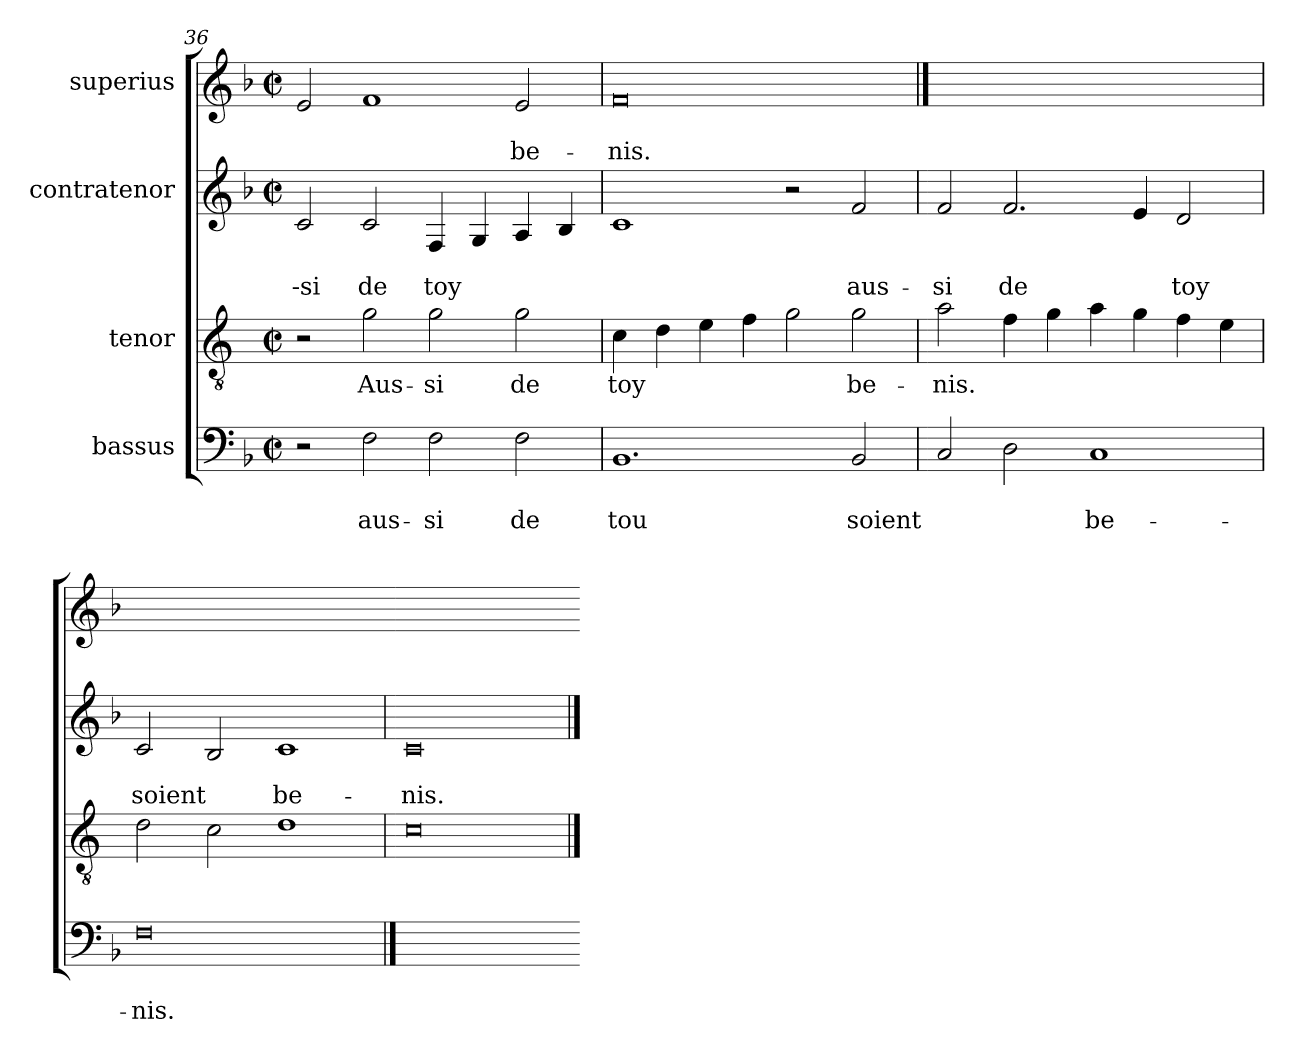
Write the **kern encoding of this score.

**kern	**text	**text	**kern	**text	**kern	**text	**text	**kern	**text	**text
*part4	*part4	*part4	*part3	*part3	*part2	*part2	*part2	*part1	*part1	*part1
*staff4	*staff4	*staff4	*staff3	*staff3	*staff2	*staff2	*staff2	*staff1	*staff1	*staff1
*I"bassus	*	*	*I"tenor	*	*I"contratenor	*	*	*I"superius	*	*
!!LO:LB:g=z
*clefF4	*	*	*clefGv2	*	*clefG2	*	*	*clefG2	*	*
*	*	*	*ITrd4c7	*	*	*	*	*	*	*
*k[b-]	*	*	*k[b-]	*	*k[b-]	*	*	*k[b-]	*	*
*F:	*	*	*F:	*	*F:	*	*	*F:	*	*
*M4/2	*	*	*M4/2	*	*M4/2	*	*	*M4/2	*	*
*met(c|)	*	*	*met(c|)	*	*met(c|)	*	*	*met(c|)	*	*
=36	=36	=36	=36	=36	=36	=36	=36	=36	=36	=36
!	!	!	!	!	!	!	!LO:LY:b	!	!	!
2r	.	.	2r	.	2c	.	--si	2e	.	.
!	!	!LO:LY:b	!	!LO:LY:b	!	!	!LO:LY:b	!	!	!
2F	.	aus-	2c	Aus-	2c	.	de	1f	.	.
!	!	!LO:LY:b	!	!LO:LY:b	!	!	!LO:LY:b	!	!	!
2F	.	-si	2c	-si	4F	.	toy	.	.	.
.	.	.	.	.	4G	.	.	.	.	.
!	!	!LO:LY:b	!	!LO:LY:b	!	!	!	!	!	!LO:LY:b
2F	.	de	2c	de	4A	.	.	2e	.	be-
.	.	.	.	.	4B-	.	.	.	.	.
=37	=37	=37	=37	=37	=37	=37	=37	=37	=37	=37
!	!	!LO:LY:b	!	!LO:LY:b	!	!	!	!	!	!LO:LY:b
1.BB-	.	tou	4F	toy	1c	.	.	0f	.	-nis.
.	.	.	4G	.	.	.	.	.	.	.
.	.	.	4A	.	.	.	.	.	.	.
.	.	.	4B-	.	.	.	.	.	.	.
.	.	.	2c	.	2r	.	.	.	.	.
!	!	!LO:LY:b	!	!LO:LY:b	!	!	!LO:LY:b	!	!	!
2BB-	.	soient	2c	be-	2f	.	aus-	.	.	.
=	==	==	=	==	=	==	==	==	==	==
!	!	!	!	!LO:LY:b	!	!	!LO:LY:b	!	!	!
2C	.	.	2d	-nis.	2f	.	-si	0ryy	.	.
!	!	!	!	!	!	!	!LO:LY:b	!	!	!
2D	.	.	4B-	.	2.f	.	de	.	.	.
.	.	.	4c	.	.	.	.	.	.	.
!	!	!LO:LY:b	!	!	!	!	!	!	!	!
1C	.	be-	4d	.	.	.	.	.	.	.
.	.	.	4c	.	4e	.	.	.	.	.
!	!	!	!	!	!	!	!LO:LY:b	!	!	!
.	.	.	4B-	.	2d	.	toy	.	.	.
.	.	.	4A	.	.	.	.	.	.	.
=	=	=	=	=	=	=	=	=	=	=
!	!	!LO:LY:b	!	!	!	!	!LO:LY:b	!	!	!
0F	.	-nis.	2G	.	2c	.	soient	0ryy	.	.
.	.	.	2F	.	2B-	.	.	.	.	.
!	!	!	!	!	!	!	!LO:LY:b	!	!	!
.	.	.	1G	.	1c	.	be-	.	.	.
==	=	=	=	=	=	=	=	=	=	=
!	!	!	!	!	!	!	!LO:LY:b	!	!	!
0ryy	.	.	0F	.	0c	.	-nis.	0ryy	.	.
=	=	=	==	=	==	=	=	=	=	=
*-	*-	*-	*-	*-	*-	*-	*-	*-	*-	*-
